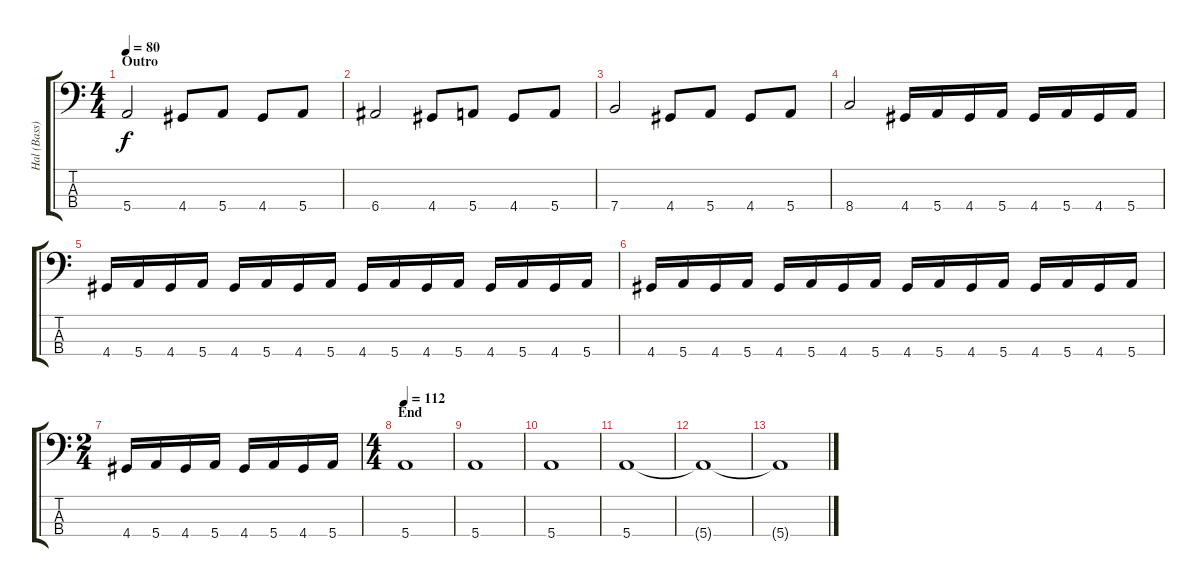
\track ("Hal (Bass)" "Hal (Bass)") {instrument electricbassfinger}
\staff {score tabs}
\tuning (G2 D2 A1 E1) {hide}
\ts (4 4)
\section ("" "Outro")
\tempo 80
\clef f4
\ks c
5.4.2{dy f} 4.4.8 5.4.8 4.4.8 5.4.8 |
6.4.2 4.4.8 5.4.8 4.4.8 5.4.8 |
7.4.2 4.4.8 5.4.8 4.4.8 5.4.8 |
8.4.2 4.4.16 5.4.16 4.4.16 5.4.16 4.4.16 5.4.16 4.4.16 5.4.16 |
4.4.16 5.4.16 4.4.16 5.4.16 4.4.16 5.4.16 4.4.16 5.4.16 4.4.16 5.4.16 4.4.16 5.4.16 4.4.16 5.4.16 4.4.16 5.4.16 |
4.4.16 5.4.16 4.4.16 5.4.16 4.4.16 5.4.16 4.4.16 5.4.16 4.4.16 5.4.16 4.4.16 5.4.16 4.4.16 5.4.16 4.4.16 5.4.16 |
\ts (2 4)
4.4.16 5.4.16 4.4.16 5.4.16 4.4.16 5.4.16 4.4.16 5.4.16 |
\ts (4 4)
\section ("" "End")
\tempo 112
5.4.1 |
5.4.1 |
5.4.1 |
5.4.1 |
5.4{t}.1 |
5.4{t}.1
